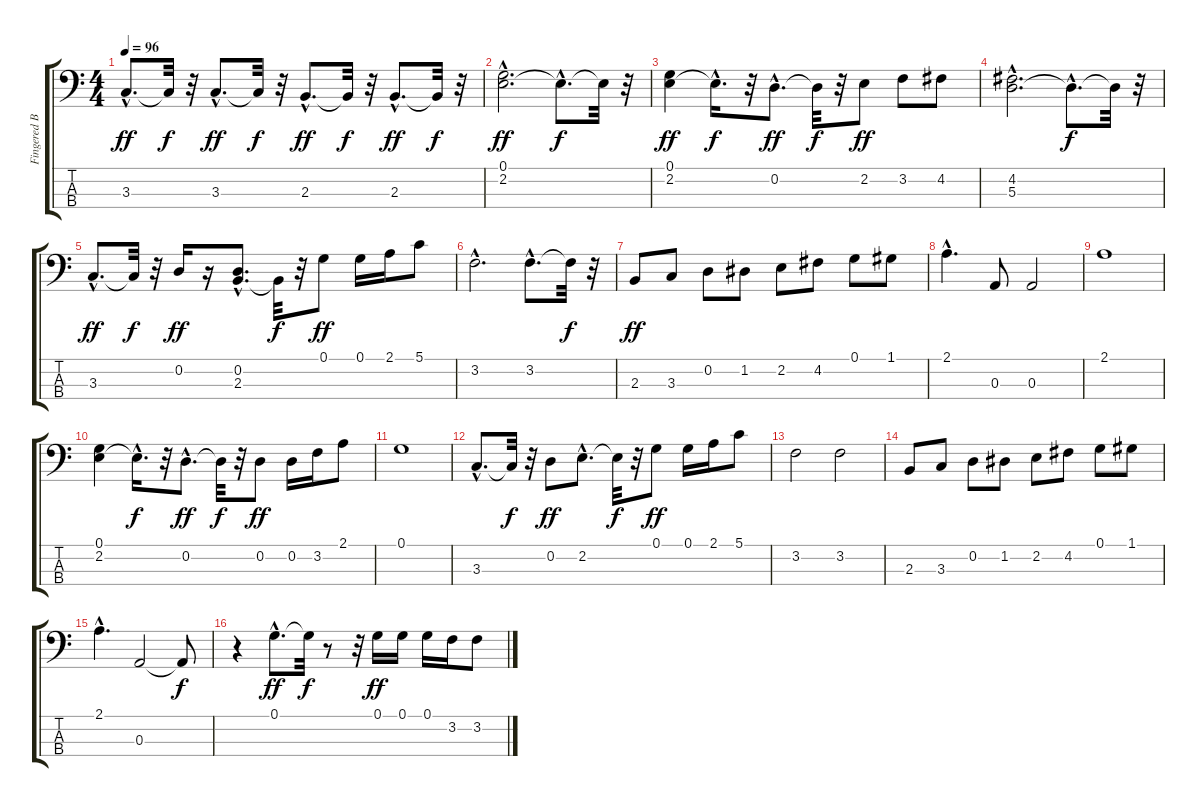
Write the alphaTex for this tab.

\track ("Fingered Bass" "Fingered B") {instrument electricbassfinger}
\staff {score tabs}
\tuning (G2 D2 A1 E1) {hide}
\ts (4 4)
\tempo 96
\clef f4
\ks c
3.3{hac}.8{d dy ff} 3.3{t}.32{dy f} r.32 3.3{hac}.8{d dy ff} 3.3{t}.32{dy f} r.32 2.3{hac}.8{d dy ff} 2.3{t}.32{dy f} r.32 2.3{hac}.8{d dy ff} 2.3{t}.32{dy f} r.32 |
(0.1 2.2{hac}).2{d dy ff} 2.2{hac t}.8{d dy f} 2.2{t}.32 r.32 |
(0.1 2.2).4{dy ff} 2.2{hac t}.16{d dy f} r.32 0.2{hac}.8{d dy ff} 0.2{t}.32{dy f} r.32 2.2.8{dy ff} 3.2.8 4.2.8 |
(4.2 5.3{hac}).2{d} 5.3{hac t}.8{d dy f} 5.3{t}.32 r.32 |
3.3{hac}.8{d dy ff} 3.3{t}.32{dy f} r.32 0.2.16{dy ff} r.16 (0.2 2.3{hac}).8{d} 2.3{t}.32{dy f} r.32 0.1.8{dy ff} 0.1.16 2.1.16 5.1.8 |
3.2{hac}.2{d} 3.2{hac}.8{d} 3.2{t}.32{dy f} r.32 |
2.3.8{dy ff} 3.3.8 0.2.8 1.2.8 2.2.8 4.2.8 0.1.8 1.1.8 |
2.1{hac}.4{d} 0.3.8 0.3.2 |
2.1.1 |
(0.1 2.2).4 2.2{hac t}.16{d dy f} r.32 0.2{hac}.8{d dy ff} 0.2{t}.32{dy f} r.32 0.2.8{dy ff} 0.2.16 3.2.16 2.1.8 |
0.1.1 |
3.3{hac}.8{d} 3.3{t}.32{dy f} r.32 0.2.8{dy ff} 2.2{hac}.8{d} 2.2{t}.32{dy f} r.32 0.1.8{dy ff} 0.1.16 2.1.16 5.1.8 |
3.2.2 3.2.2 |
2.3.8 3.3.8 0.2.8 1.2.8 2.2.8 4.2.8 0.1.8 1.1.8 |
2.1{hac}.4{d} 0.3.2 0.3{t}.8{dy f} |
r.4 0.1{hac}.8{d dy ff} 0.1{t}.32{dy f} r.8 r.32 0.1.16{dy ff} 0.1.16 0.1.16 3.2.16 3.2.8
